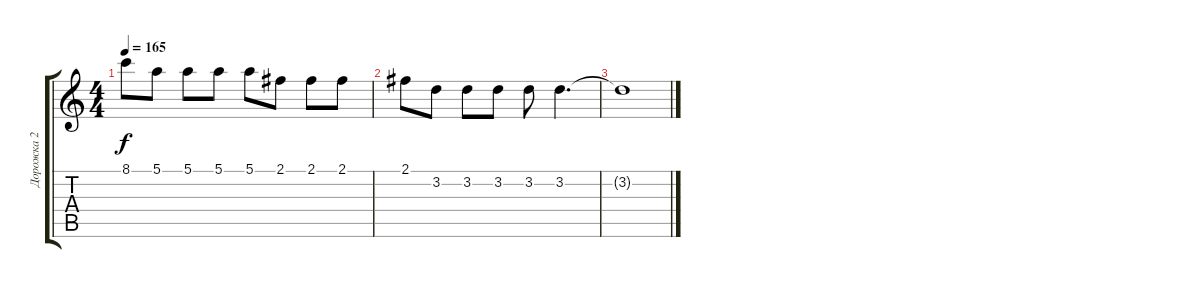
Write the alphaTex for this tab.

\track ("Дорожка 2" "Дорожка 2") {instrument overdrivenguitar}
\staff {score tabs}
\tuning (E4 B3 G3 D3 A2 E2) {hide}
\ts (4 4)
\tempo 165
\clef g2
\ks c
8.1.8{dy f} 5.1.8 5.1.8 5.1.8 5.1.8 2.1.8 2.1.8 2.1.8 |
2.1.8 3.2.8 3.2.8 3.2.8 3.2.8 3.2.4{d} |
3.2{t}.1
